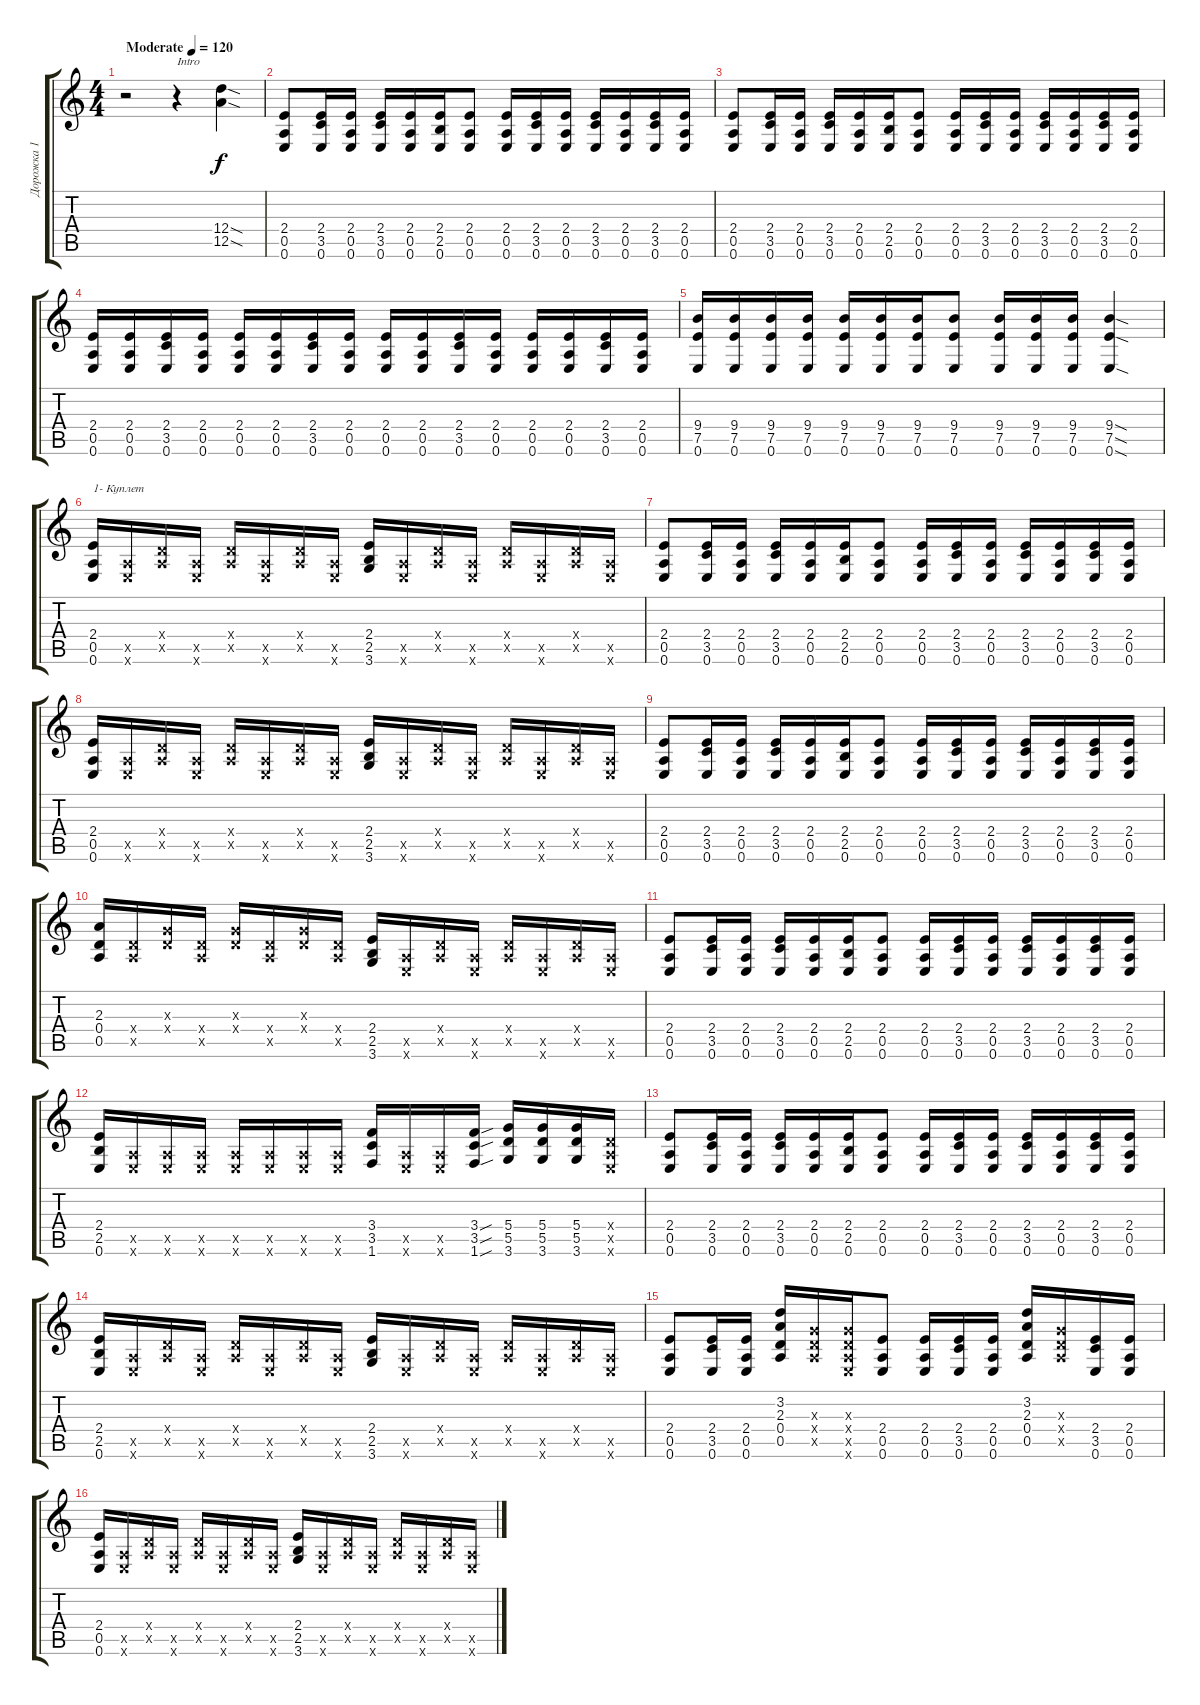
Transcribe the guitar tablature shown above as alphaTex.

\track ("Дорожка 1" "Дорожка 1") {instrument acousticguitarsteel}
\staff {score tabs}
\tuning (E4 B3 G3 D3 A2 E2) {hide}
\ts (4 4)
\tempo (120 "Moderate")
\clef g2
\ks c
r.2{dy f instrument acousticguitarsteel} r.4{txt "Intro"} (12.4{sod} 12.5{sod}).4 |
(2.4 0.5 0.6).8 (2.4 3.5 0.6).16 (2.4 0.5 0.6).16 (2.4 3.5 0.6).16 (2.4 0.5 0.6).16 (2.4 2.5 0.6).16 (2.4 0.5 0.6).8 (2.4 0.5 0.6).16 (2.4 3.5 0.6).16 (2.4 0.5 0.6).16 (2.4 3.5 0.6).16 (2.4 0.5 0.6).16 (2.4 3.5 0.6).16 (2.4 0.5 0.6).16 |
(2.4 0.5 0.6).8 (2.4 3.5 0.6).16 (2.4 0.5 0.6).16 (2.4 3.5 0.6).16 (2.4 0.5 0.6).16 (2.4 2.5 0.6).16 (2.4 0.5 0.6).8 (2.4 0.5 0.6).16 (2.4 3.5 0.6).16 (2.4 0.5 0.6).16 (2.4 3.5 0.6).16 (2.4 0.5 0.6).16 (2.4 3.5 0.6).16 (2.4 0.5 0.6).16 |
(2.4 0.5 0.6).16 (2.4 0.5 0.6).16 (2.4 3.5 0.6).16 (2.4 0.5 0.6).16 (2.4 0.5 0.6).16 (2.4 0.5 0.6).16 (2.4 3.5 0.6).16 (2.4 0.5 0.6).16 (2.4 0.5 0.6).16 (2.4 0.5 0.6).16 (2.4 3.5 0.6).16 (2.4 0.5 0.6).16 (2.4 0.5 0.6).16 (2.4 0.5 0.6).16 (2.4 3.5 0.6).16 (2.4 0.5 0.6).16 |
(9.4 7.5 0.6).16 (9.4 7.5 0.6).16 (9.4 7.5 0.6).16 (9.4 7.5 0.6).16 (9.4 7.5 0.6).16 (9.4 7.5 0.6).16 (9.4 7.5 0.6).16 (9.4 7.5 0.6).8 (9.4 7.5 0.6).16 (9.4 7.5 0.6).16 (9.4 7.5 0.6).16 (9.4{sod} 7.5{sod} 0.6{sod}).4 |
(2.4 0.5 0.6).16{txt "1- Куплет"} (0.5{x} 0.6{x}).16 (0.4{x} 0.5{x}).16 (0.5{x} 0.6{x}).16 (0.4{x} 0.5{x}).16 (0.5{x} 0.6{x}).16 (0.4{x} 0.5{x}).16 (0.5{x} 0.6{x}).16 (2.4 2.5 3.6).16 (0.5{x} 0.6{x}).16 (0.4{x} 0.5{x}).16 (0.5{x} 0.6{x}).16 (0.4{x} 0.5{x}).16 (0.5{x} 0.6{x}).16 (0.4{x} 0.5{x}).16 (0.5{x} 0.6{x}).16 |
(2.4 0.5 0.6).8 (2.4 3.5 0.6).16 (2.4 0.5 0.6).16 (2.4 3.5 0.6).16 (2.4 0.5 0.6).16 (2.4 2.5 0.6).16 (2.4 0.5 0.6).8 (2.4 0.5 0.6).16 (2.4 3.5 0.6).16 (2.4 0.5 0.6).16 (2.4 3.5 0.6).16 (2.4 0.5 0.6).16 (2.4 3.5 0.6).16 (2.4 0.5 0.6).16 |
(2.4 0.5 0.6).16 (0.5{x} 0.6{x}).16 (0.4{x} 0.5{x}).16 (0.5{x} 0.6{x}).16 (0.4{x} 0.5{x}).16 (0.5{x} 0.6{x}).16 (0.4{x} 0.5{x}).16 (0.5{x} 0.6{x}).16 (2.4 2.5 3.6).16 (0.5{x} 0.6{x}).16 (0.4{x} 0.5{x}).16 (0.5{x} 0.6{x}).16 (0.4{x} 0.5{x}).16 (0.5{x} 0.6{x}).16 (0.4{x} 0.5{x}).16 (0.5{x} 0.6{x}).16 |
(2.4 0.5 0.6).8 (2.4 3.5 0.6).16 (2.4 0.5 0.6).16 (2.4 3.5 0.6).16 (2.4 0.5 0.6).16 (2.4 2.5 0.6).16 (2.4 0.5 0.6).8 (2.4 0.5 0.6).16 (2.4 3.5 0.6).16 (2.4 0.5 0.6).16 (2.4 3.5 0.6).16 (2.4 0.5 0.6).16 (2.4 3.5 0.6).16 (2.4 0.5 0.6).16 |
(2.3 0.4 0.5).16 (0.4{x} 0.5{x}).16 (0.3{x} 0.4{x}).16 (0.4{x} 0.5{x}).16 (0.3{x} 0.4{x}).16 (0.4{x} 0.5{x}).16 (0.3{x} 0.4{x}).16 (0.4{x} 0.5{x}).16 (2.4 2.5 3.6).16 (0.5{x} 0.6{x}).16 (0.4{x} 0.5{x}).16 (0.5{x} 0.6{x}).16 (0.4{x} 0.5{x}).16 (0.5{x} 0.6{x}).16 (0.4{x} 0.5{x}).16 (0.5{x} 0.6{x}).16 |
(2.4 0.5 0.6).8 (2.4 3.5 0.6).16 (2.4 0.5 0.6).16 (2.4 3.5 0.6).16 (2.4 0.5 0.6).16 (2.4 2.5 0.6).16 (2.4 0.5 0.6).8 (2.4 0.5 0.6).16 (2.4 3.5 0.6).16 (2.4 0.5 0.6).16 (2.4 3.5 0.6).16 (2.4 0.5 0.6).16 (2.4 3.5 0.6).16 (2.4 0.5 0.6).16 |
(2.4 2.5 0.6).16 (0.5{x} 0.6{x}).16 (0.5{x} 0.6{x}).16 (0.5{x} 0.6{x}).16 (0.5{x} 0.6{x}).16 (0.5{x} 0.6{x}).16 (0.5{x} 0.6{x}).16 (0.5{x} 0.6{x}).16 (3.4 3.5 1.6).16 (0.5{x} 0.6{x}).16 (0.5{x} 0.6{x}).16 (3.4{sou} 3.5{sou} 1.6{sou}).16 (5.4 5.5 3.6).16 (5.4 5.5 3.6).16 (5.4 5.5 3.6).16 (0.4{x} 0.5{x} 0.6{x}).16 |
(2.4 0.5 0.6).8 (2.4 3.5 0.6).16 (2.4 0.5 0.6).16 (2.4 3.5 0.6).16 (2.4 0.5 0.6).16 (2.4 2.5 0.6).16 (2.4 0.5 0.6).8 (2.4 0.5 0.6).16 (2.4 3.5 0.6).16 (2.4 0.5 0.6).16 (2.4 3.5 0.6).16 (2.4 0.5 0.6).16 (2.4 3.5 0.6).16 (2.4 0.5 0.6).16 |
(2.4 2.5 0.6).16 (0.5{x} 0.6{x}).16 (0.4{x} 0.5{x}).16 (0.5{x} 0.6{x}).16 (0.4{x} 0.5{x}).16 (0.5{x} 0.6{x}).16 (0.4{x} 0.5{x}).16 (0.5{x} 0.6{x}).16 (2.4 2.5 3.6).16 (0.5{x} 0.6{x}).16 (0.4{x} 0.5{x}).16 (0.5{x} 0.6{x}).16 (0.4{x} 0.5{x}).16 (0.5{x} 0.6{x}).16 (0.4{x} 0.5{x}).16 (0.5{x} 0.6{x}).16 |
(2.4 0.5 0.6).8 (2.4 3.5 0.6).16 (2.4 0.5 0.6).16 (3.2 2.3 0.4 0.5).16 (0.3{x} 0.4{x} 0.5{x}).16 (0.3{x} 0.4{x} 0.5{x} 0.6{x}).16 (2.4 0.5 0.6).8 (2.4 0.5 0.6).16 (2.4 3.5 0.6).16 (2.4 0.5 0.6).16 (3.2 2.3 0.4 0.5).16 (0.3{x} 0.4{x} 0.5{x}).16 (2.4 3.5 0.6).16 (2.4 0.5 0.6).16 |
(2.4 0.5 0.6).16 (0.5{x} 0.6{x}).16 (0.4{x} 0.5{x}).16 (0.5{x} 0.6{x}).16 (0.4{x} 0.5{x}).16 (0.5{x} 0.6{x}).16 (0.4{x} 0.5{x}).16 (0.5{x} 0.6{x}).16 (2.4 2.5 3.6).16 (0.5{x} 0.6{x}).16 (0.4{x} 0.5{x}).16 (0.5{x} 0.6{x}).16 (0.4{x} 0.5{x}).16 (0.5{x} 0.6{x}).16 (0.4{x} 0.5{x}).16 (0.5{x} 0.6{x}).16
